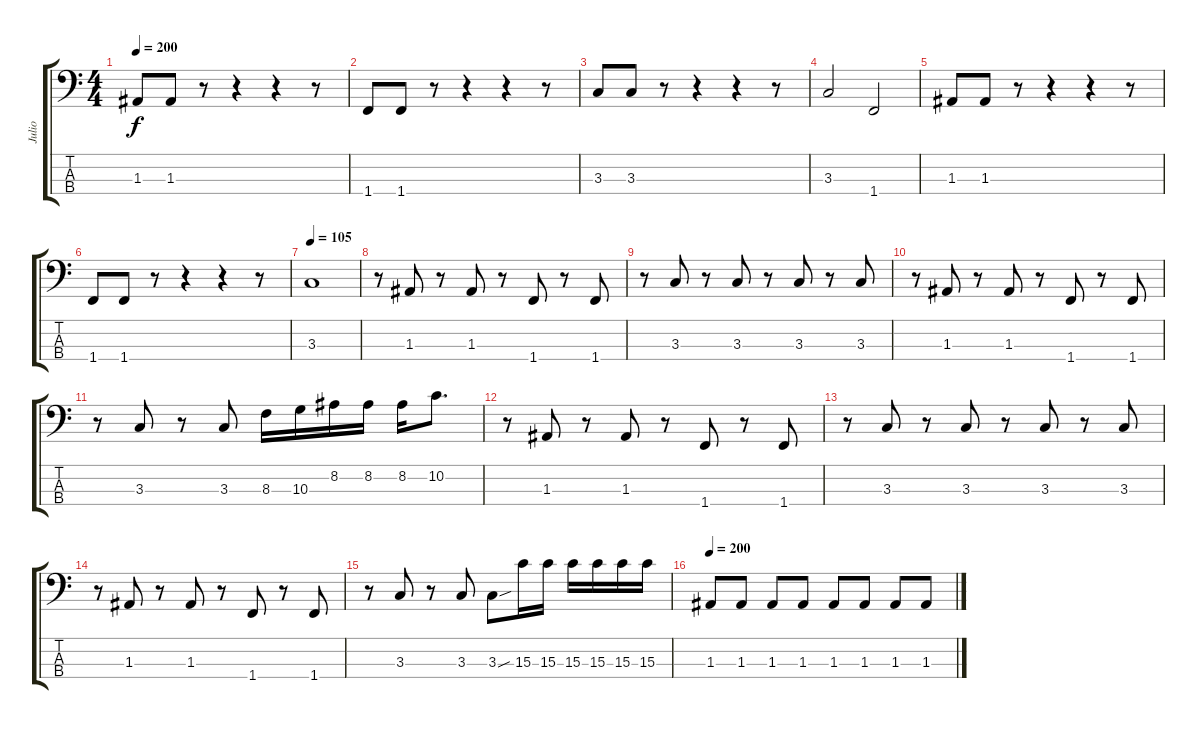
\track ("Julio" "Julio") {instrument electricbassfinger}
\staff {score tabs}
\tuning (G2 D2 A1 E1) {hide}
\ts (4 4)
\tempo 200
\clef f4
\ks c
1.3.8{dy f} 1.3.8 r.8 r.4 r.4 r.8 |
1.4.8 1.4.8 r.8 r.4 r.4 r.8 |
3.3.8 3.3.8 r.8 r.4 r.4 r.8 |
3.3.2 1.4.2 |
1.3.8 1.3.8 r.8 r.4 r.4 r.8 |
1.4.8 1.4.8 r.8 r.4 r.4 r.8 |
\tempo 105
3.3.1 |
r.8 1.3.8 r.8 1.3.8 r.8 1.4.8 r.8 1.4.8 |
r.8 3.3.8 r.8 3.3.8 r.8 3.3.8 r.8 3.3.8 |
r.8 1.3.8 r.8 1.3.8 r.8 1.4.8 r.8 1.4.8 |
r.8 3.3.8 r.8 3.3.8 8.3.16 10.3.16 8.2.16 8.2.16 8.2.16 10.2.8{d} |
r.8 1.3.8 r.8 1.3.8 r.8 1.4.8 r.8 1.4.8 |
r.8 3.3.8 r.8 3.3.8 r.8 3.3.8 r.8 3.3.8 |
r.8 1.3.8 r.8 1.3.8 r.8 1.4.8 r.8 1.4.8 |
r.8 3.3.8 r.8 3.3.8 3.3{sou}.8 15.3.16 15.3.16 15.3.16 15.3.16 15.3.16 15.3.16 |
\tempo 200
1.3.8 1.3.8 1.3.8 1.3.8 1.3.8 1.3.8 1.3.8 1.3.8
